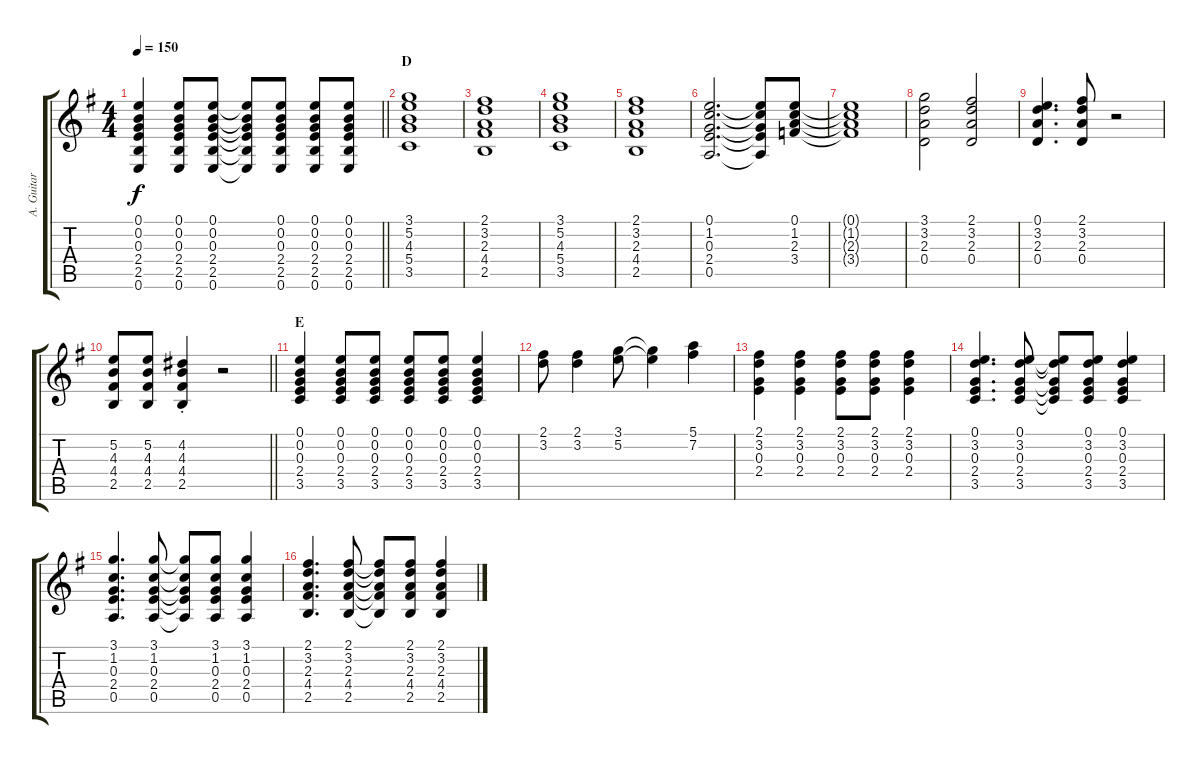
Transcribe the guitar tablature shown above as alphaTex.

\track ("A. Guitar" "A. Guitar") {instrument acousticguitarsteel}
\staff {score tabs}
\tuning (E4 B3 G3 D3 A2 E2) {hide}
\ts (4 4)
\tempo 150
\clef g2
\barLineRight lightlight
\ks g
(0.1 0.2 0.3 2.4 2.5 0.6).4{dy f} (0.1 0.2 0.3 2.4 2.5 0.6).8 (0.1 0.2 0.3 2.4 2.5 0.6).8 (0.1{t} 0.2{t} 0.3{t} 2.4{t} 2.5{t} 0.6{t}).8 (0.1 0.2 0.3 2.4 2.5 0.6).8 (0.1 0.2 0.3 2.4 2.5 0.6).8 (0.1 0.2 0.3 2.4 2.5 0.6).8 |
\section ("" "D")
(3.1 5.2 4.3 5.4 3.5).1 |
(2.1 3.2 2.3 4.4 2.5).1 |
(3.1 5.2 4.3 5.4 3.5).1 |
(2.1 3.2 2.3 4.4 2.5).1 |
(0.1 1.2 0.3 2.4 0.5).2{d} (0.1{t} 1.2{t} 0.3{t} 2.4{t} 0.5{t}).8 (0.1 1.2 2.3 3.4).8 |
(0.1{t} 1.2{t} 2.3{t} 3.4{t}).1 |
(3.1 3.2 2.3 0.4).2 (2.1 3.2 2.3 0.4).2 |
(0.1 3.2 2.3 0.4).4{d} (2.1 3.2 2.3 0.4).8 r.2 |
\barLineRight lightlight
(5.2 4.3 4.4 2.5).8 (5.2 4.3 4.4 2.5).8 (4.2{st} 4.3{st} 4.4{st} 2.5{st}).4 r.2 |
\section ("" "E")
(0.1 0.2 0.3 2.4 3.5).4 (0.1 0.2 0.3 2.4 3.5).8 (0.1 0.2 0.3 2.4 3.5).8 (0.1 0.2 0.3 2.4 3.5).8 (0.1 0.2 0.3 2.4 3.5).8 (0.1 0.2 0.3 2.4 3.5).4 |
(2.1 3.2).8 (2.1 3.2).4 (3.1 5.2).8 (3.1{t} 5.2{t}).4 (5.1 7.2).4 |
(2.1 3.2 0.3 2.4).4 (2.1 3.2 0.3 2.4).4 (2.1 3.2 0.3 2.4).8 (2.1 3.2 0.3 2.4).8 (2.1 3.2 0.3 2.4).4 |
(0.1 3.2 0.3 2.4 3.5).4{d} (0.1 3.2 0.3 2.4 3.5).8 (0.1{t} 3.2{t} 0.3{t} 2.4{t} 3.5{t}).8 (0.1 3.2 0.3 2.4 3.5).8 (0.1 3.2 0.3 2.4 3.5).4 |
(3.1 1.2 0.3 2.4 0.5).4{d} (3.1 1.2 0.3 2.4 0.5).8 (3.1{t} 1.2{t} 0.3{t} 2.4{t} 0.5{t}).8 (3.1 1.2 0.3 2.4 0.5).8 (3.1 1.2 0.3 2.4 0.5).4 |
(2.1 3.2 2.3 4.4 2.5).4{d} (2.1 3.2 2.3 4.4 2.5).8 (2.1{t} 3.2{t} 2.3{t} 4.4{t} 2.5{t}).8 (2.1 3.2 2.3 4.4 2.5).8 (2.1 3.2 2.3 4.4 2.5).4
